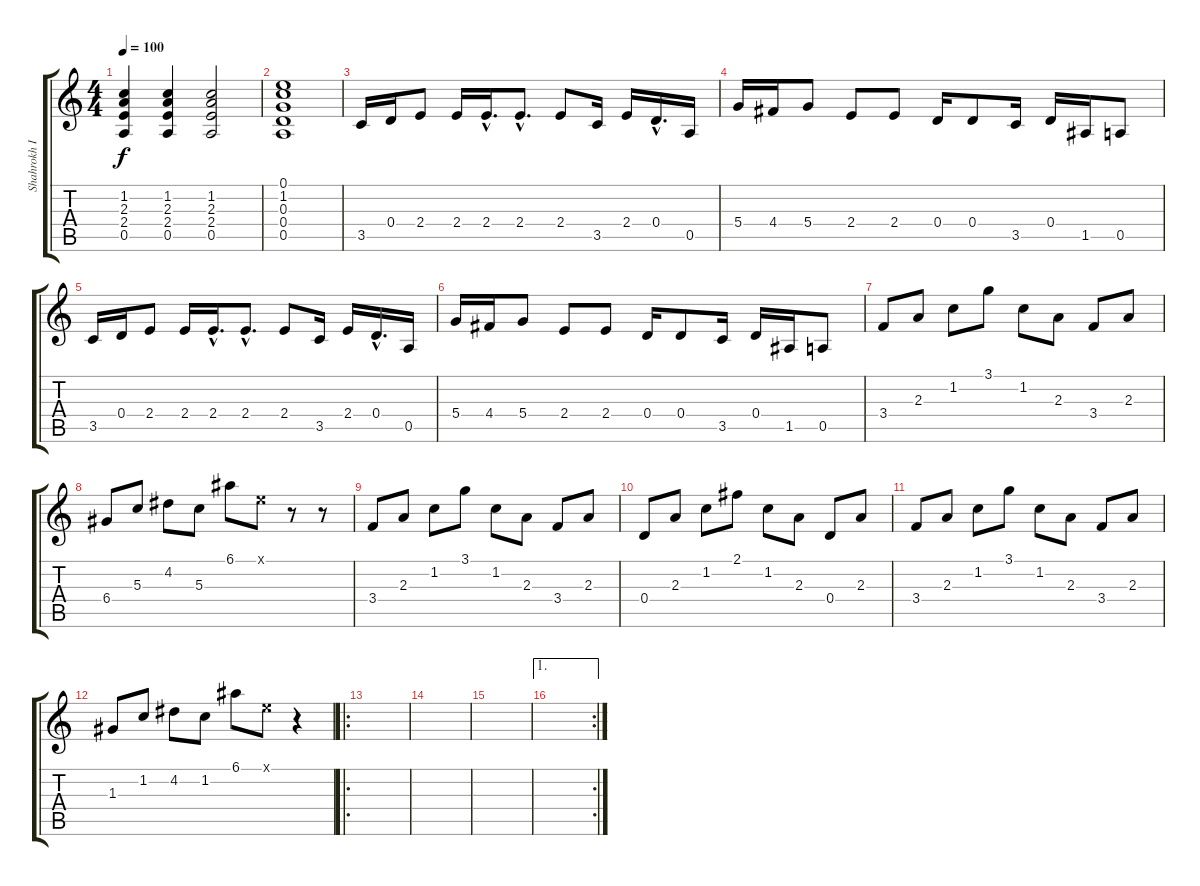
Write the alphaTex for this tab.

\track ("Shahrokh Izadkhah" "Shahrokh I") {instrument acousticguitarsteel}
\staff {score tabs}
\tuning (E4 B3 G3 D3 A2 E2) {hide}
\ts (4 4)
\tempo 100
\clef g2
\ks c
(1.2 2.3 2.4 0.5).4{dy f} (1.2 2.3 2.4 0.5).4 (1.2 2.3 2.4 0.5).2 |
(0.1 1.2 0.3 0.4 0.5).1 |
3.5.16 0.4.16 2.4.8 2.4.16 2.4{hac}.16{d} 2.4{hac}.8{d} 2.4.8 3.5.16 2.4.16 0.4{hac}.16{d} 0.5.16 |
5.4.16 4.4.16 5.4.8 2.4.8 2.4.8 0.4.16 0.4.8 3.5.16 0.4.16 1.5.16 0.5.8 |
3.5.16 0.4.16 2.4.8 2.4.16 2.4{hac}.16{d} 2.4{hac}.8{d} 2.4.8 3.5.16 2.4.16 0.4{hac}.16{d} 0.5.16 |
5.4.16 4.4.16 5.4.8 2.4.8 2.4.8 0.4.16 0.4.8 3.5.16 0.4.16 1.5.16 0.5.8 |
3.4.8 2.3.8 1.2.8 3.1.8 1.2.8 2.3.8 3.4.8 2.3.8 |
6.4.8 5.3.8 4.2.8 5.3.8 6.1.8 0.1{x}.8 r.8 r.8 |
3.4.8 2.3.8 1.2.8 3.1.8 1.2.8 2.3.8 3.4.8 2.3.8 |
0.4.8 2.3.8 1.2.8 2.1.8 1.2.8 2.3.8 0.4.8 2.3.8 |
3.4.8 2.3.8 1.2.8 3.1.8 1.2.8 2.3.8 3.4.8 2.3.8 |
1.3.8 1.2.8 4.2.8 1.2.8 6.1.8 0.1{x}.8 r.4 |
\ro
|
|
|
\ae 1
\rc 2
